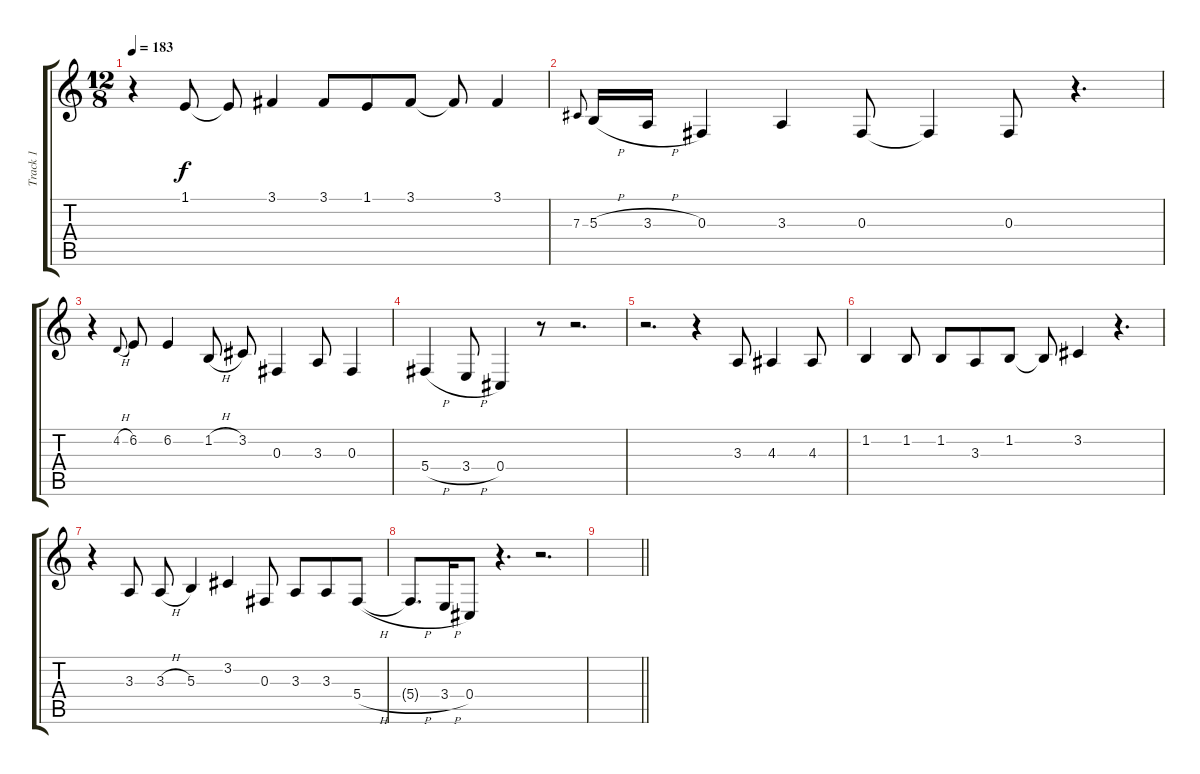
\track ("Track 1" "Track 1") {instrument tenorsax}
\staff {score tabs}
\tuning (Eb4 Bb3 Gb3 Db3 Ab2 Eb2) {hide}
\ts (12 8)
\tempo 183
\clef g2
\ks c
r.4{dy f} 1.1.8 1.1{t}.8 3.1.4 3.1.8 1.1.8 3.1.8 3.1{t}.8 3.1.4 |
7.3.8{gr onbeat} 5.3{h}.16 3.3{h}.16 0.3.4 3.3.4 0.3.8 0.3{t}.4 0.3.8 r.4{d} |
r.4 4.2{h}.8{gr onbeat} 6.2.8 6.2.4 1.2{h}.8 3.2.8 0.3.4 3.3.8 0.3.4 |
5.4{h}.4 3.4{h}.8 0.4.4 r.8 r.2{d} |
r.2{d} r.4 3.3.8 4.3.4 4.3.8 |
1.2.4 1.2.8 1.2.8 3.3.8 1.2.8 1.2{t}.8 3.2.4 r.4{d} |
r.4 3.3.8 3.3{h}.8 5.3.4 3.2.4 0.3.8 3.3.8 3.3.8 5.4{h}.8 |
5.4{h t}.8{d} 3.4{h}.16 0.4.8 r.4{d} r.2{d} |
\barLineRight lightlight
